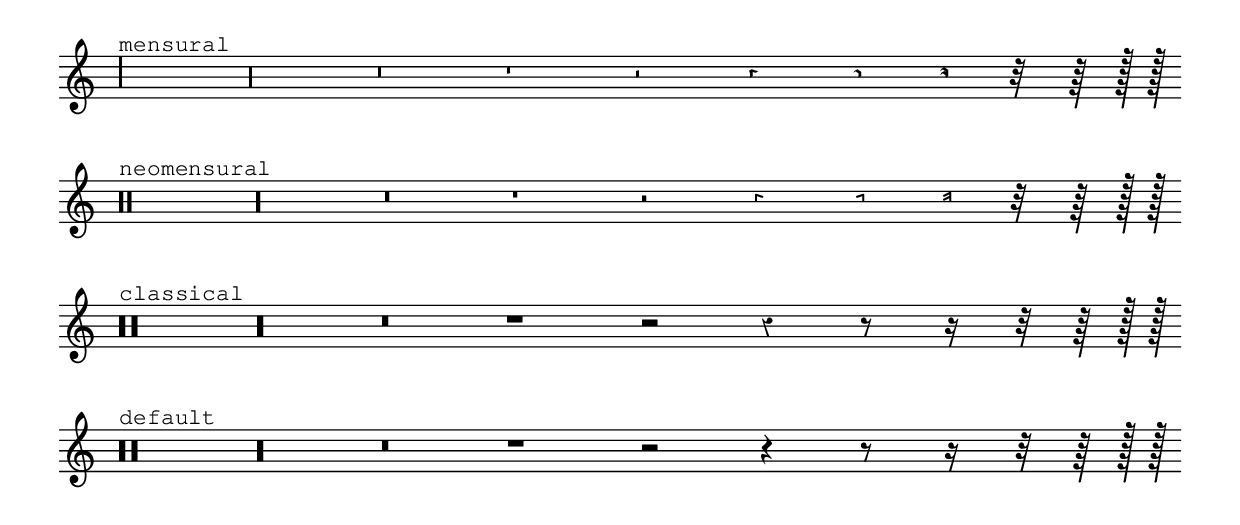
%% Do not edit this file; it is auto-generated from LSR http://lsr.dsi.unimi.it
%% This file is in the public domain.
\version "2.11.38"

\header {
  lsrtags = "rhythms, ancient-notation, tweaks-and-overrides"
 texidoc = "
Rests may be used in various styles.



" }
% begin verbatim
\layout {
  indent = 0.0
  \context {
    \Staff
    \remove Time_signature_engraver
  }
}

\relative c {
  \set Score.timing = ##f
  \override Staff.Rest  #'style = #'mensural
  r\maxima^\markup \typewriter { mensural }
  r\longa r\breve r1 r2 r4 r8 r16 r32 r64 r128 r128
  \bar ""
  
  \override Staff.Rest  #'style = #'neomensural
  r\maxima^\markup \typewriter { neomensural }
  r\longa r\breve r1 r2 r4 r8 r16 r32 r64 r128 r128
  \bar ""
  
  \override Staff.Rest  #'style = #'classical
  r\maxima^\markup \typewriter { classical }
  r\longa r\breve r1 r2 r4 r8 r16 r32 r64 r128 r128
  \bar ""
  
  \override Staff.Rest  #'style = #'default
  r\maxima^\markup \typewriter { default }
  r\longa r\breve r1 r2 r4 r8 r16 r32 r64 r128 r128
}
